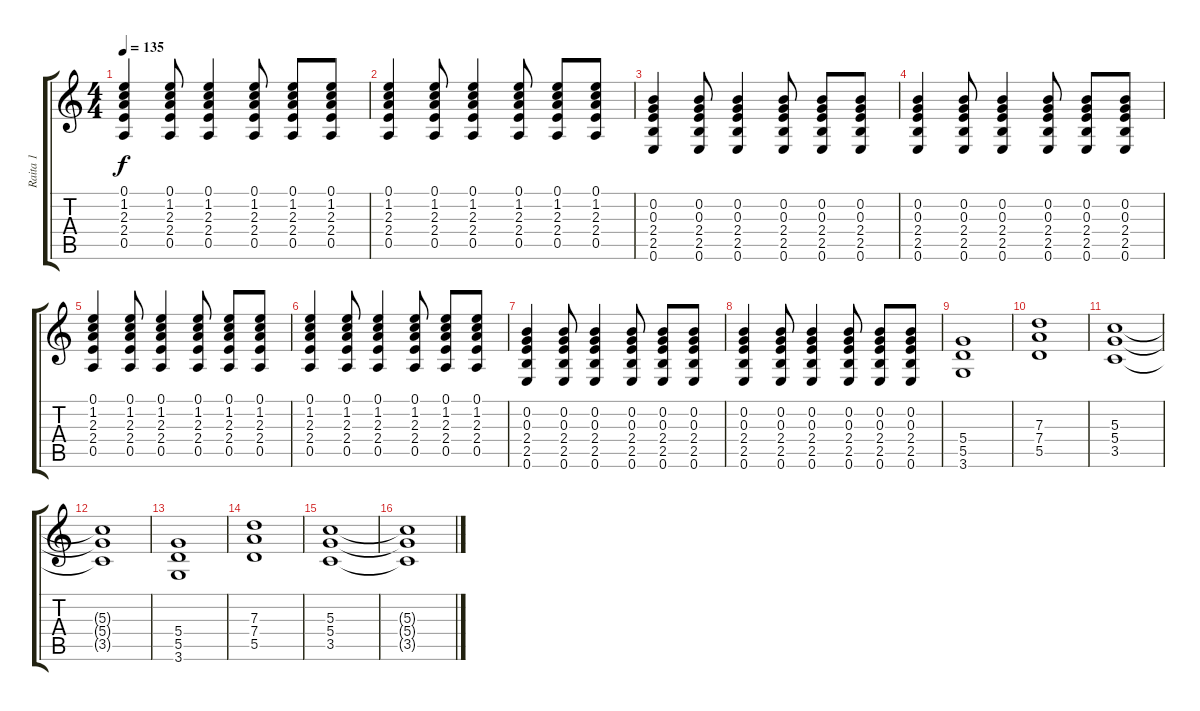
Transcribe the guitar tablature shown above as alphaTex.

\track ("Raita 1" "Raita 1") {instrument distortionguitar}
\staff {score tabs}
\tuning (E4 B3 G3 D3 A2 E2) {hide}
\ts (4 4)
\tempo 135
\clef g2
\ks c
(0.1 1.2 2.3 2.4 0.5).4{dy f} (0.1 1.2 2.3 2.4 0.5).8 (0.1 1.2 2.3 2.4 0.5).4 (0.1 1.2 2.3 2.4 0.5).8 (0.1 1.2 2.3 2.4 0.5).8 (0.1 1.2 2.3 2.4 0.5).8 |
(0.1 1.2 2.3 2.4 0.5).4 (0.1 1.2 2.3 2.4 0.5).8 (0.1 1.2 2.3 2.4 0.5).4 (0.1 1.2 2.3 2.4 0.5).8 (0.1 1.2 2.3 2.4 0.5).8 (0.1 1.2 2.3 2.4 0.5).8 |
(0.2 0.3 2.4 2.5 0.6).4 (0.2 0.3 2.4 2.5 0.6).8 (0.2 0.3 2.4 2.5 0.6).4 (0.2 0.3 2.4 2.5 0.6).8 (0.2 0.3 2.4 2.5 0.6).8 (0.2 0.3 2.4 2.5 0.6).8 |
(0.2 0.3 2.4 2.5 0.6).4 (0.2 0.3 2.4 2.5 0.6).8 (0.2 0.3 2.4 2.5 0.6).4 (0.2 0.3 2.4 2.5 0.6).8 (0.2 0.3 2.4 2.5 0.6).8 (0.2 0.3 2.4 2.5 0.6).8 |
(0.1 1.2 2.3 2.4 0.5).4 (0.1 1.2 2.3 2.4 0.5).8 (0.1 1.2 2.3 2.4 0.5).4 (0.1 1.2 2.3 2.4 0.5).8 (0.1 1.2 2.3 2.4 0.5).8 (0.1 1.2 2.3 2.4 0.5).8 |
(0.1 1.2 2.3 2.4 0.5).4 (0.1 1.2 2.3 2.4 0.5).8 (0.1 1.2 2.3 2.4 0.5).4 (0.1 1.2 2.3 2.4 0.5).8 (0.1 1.2 2.3 2.4 0.5).8 (0.1 1.2 2.3 2.4 0.5).8 |
(0.2 0.3 2.4 2.5 0.6).4 (0.2 0.3 2.4 2.5 0.6).8 (0.2 0.3 2.4 2.5 0.6).4 (0.2 0.3 2.4 2.5 0.6).8 (0.2 0.3 2.4 2.5 0.6).8 (0.2 0.3 2.4 2.5 0.6).8 |
(0.2 0.3 2.4 2.5 0.6).4 (0.2 0.3 2.4 2.5 0.6).8 (0.2 0.3 2.4 2.5 0.6).4 (0.2 0.3 2.4 2.5 0.6).8 (0.2 0.3 2.4 2.5 0.6).8 (0.2 0.3 2.4 2.5 0.6).8 |
(5.4 5.5 3.6).1{instrument distortionguitar} |
(7.3 7.4 5.5).1 |
(5.3 5.4 3.5).1 |
(5.3{t} 5.4{t} 3.5{t}).1 |
(5.4 5.5 3.6).1 |
(7.3 7.4 5.5).1 |
(5.3 5.4 3.5).1 |
(5.3{t} 5.4{t} 3.5{t}).1
